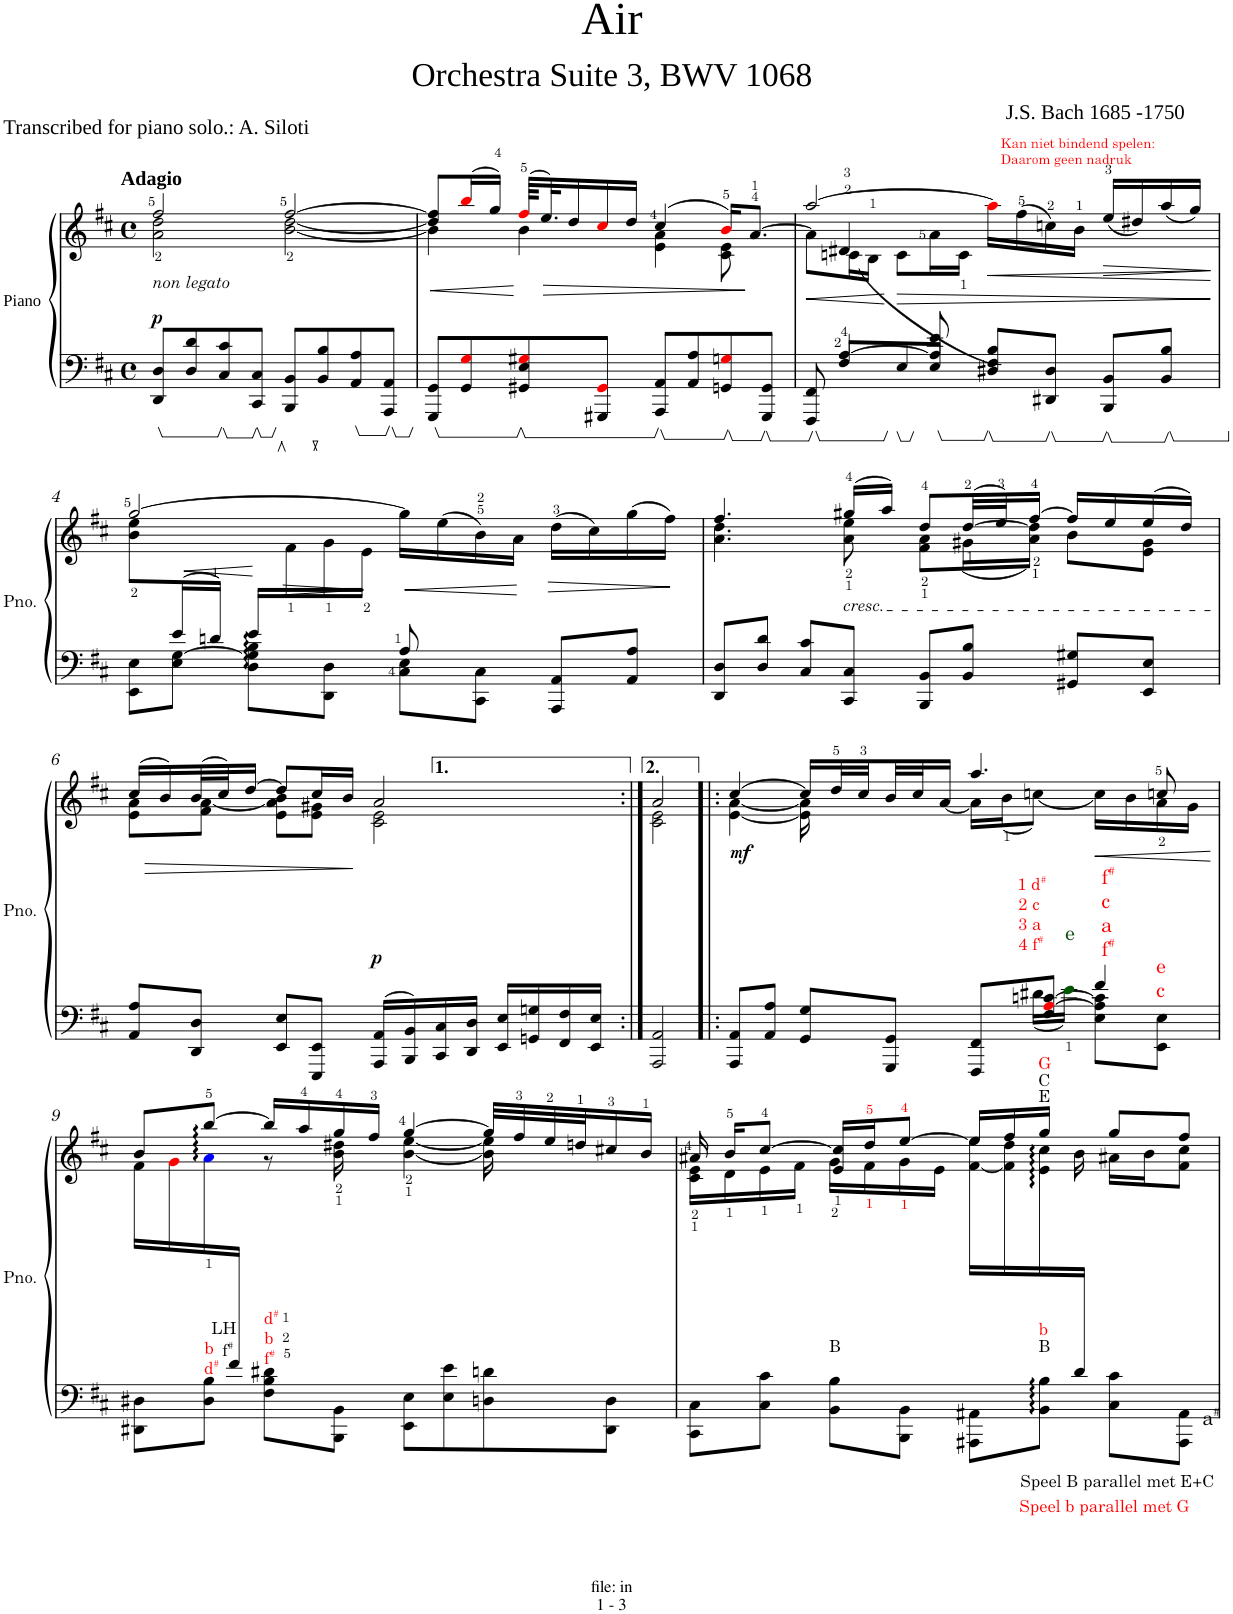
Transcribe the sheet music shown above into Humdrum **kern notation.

**kern	**kern	**dynam
*part1	*part1	*part1
*staff2	*staff1	*staff1/2
*I"Piano	*	*
*I'Pno.	*	*
*clefF4	*clefG2	*
*k[f#c#]	*k[f#c#]	*
*M4/4	*M4/4	*
*met(c)	*met(c)	*
=1	=1	=1
*	*^	*
!	!LO:TX:a:B:t=Adagio	!	!
!LO:TX:a:i:t=non legato	!	!	!
!	!	!	!LO:DY:a=2
8DD/ 8D/L	2a\ 2dd\	2ff#/	p
8D/ 8d/	.	.	.
8C#/ 8c#/	.	.	.
8CC#/ 8C#/J	.	.	.
8BBB/ 8BB/L	[2b\ [2dd\	[2ff#/	.
8BB/ 8B/	.	.	.
8AA/ 8A/	.	.	.
8AAA/ 8AA/J	.	.	.
=2	=2	=2	=2
!	!	!	!LO:HP:b
8GGG/ 8GG/L	8dd/] 8ff#/]L	4b\]	<
8GG/ 8Gi/	(16bbi/L	.	.
.	16gg/JJ)	.	.
8GG#X/ 8E/ 8G#Xi/	(64ff#i/KLLL	4b\	[
!	!	!	!LO:HP:b
.	32.ee/L)	.	>
.	16dd/	.	.
8GGG#X/ 8GG#i/J	16cc#i/	.	.
.	16dd/JJ	.	.
8AAA/ 8AA/L	(4cc#/	4e\ 4a\	.
8AA/ 8A/	.	.	.
8GGn/ 8Gni/	16bi/KL)	8c#\ 8e\	.
.	[8.a/J	.	]
8GGG#/ 8GG/J	.	8ryy	.
=3	=3	=3	=3
*^	*	*^	*
8FFF#/ 8FF#/	8ryy	[2aa/	8a\L]	8ryy	.
8F#/L	[4A/	.	(16cn\L	4d#X/	.
.	.	.	16B\JJ	.	.
8E/	.	.	8c\L	.	.
8E/J	8A/] 8e/	.	16a\L	2ryy	.
.	.	.	16c\JJ	.	.
!	!	!LO:TX:a:color=#FF0000:t=Kan niet bindend spelen&colon;	!	!	!
!	!	!LO:TX:a:t=Daarom geen nadruk	!	!	!
!	!	!	!	!	!LO:HP:b
8D#X/ 8F#/ 8B/L)	2ryy	16aai\LL]	4ryy	.	<
.	.	(16ff#\	.	.	.
8DD#X/ 8D#/J	.	16ccn\)	.	.	.
.	.	16b\JJ	.	.	.
!	!	!	!	!	!LO:HP:b
8BBB/ 8BB/L	.	16ryy	(16ee/LL	.	>
.	.	16ryy	16dd#X/)	.	.
8BB/ 8B/J	.	16ryy	(16aa/	8ryy	.
.	.	16ryy	16gg/JJ)	.	.
*v	*v	*	*	*	*
*	*v	*v	*v	*
.	.	[ ]
!!LO:LB:g=z
=4	=4	=4
*^	*^	*
*	*^	*	*	*
8ryy	8EE\ 8E\L	2ryy	[2gg/	8b\ 8ee\L	.
16e/L	8E\ [8G\J	.	.	8.ryy	.
16dn/JJ	.	.	.	.	.
16e/LL	8D\ 8G\] 8B\L	.	.	.	.
2ryy	.	.	.	16f#\	.
.	8DD\ 8D\J	.	.	16g\	.
.	.	.	.	16e\JJ	.
.	8C#\ 8E\L	8A/	16gg\LL]	2ryy	.
.	.	.	(16ee\	.	.
.	8CC#\ 8C#\J	4.ryy	16b\)	.	.
.	.	.	16a\JJ	.	.
!	!	!	!	!	!LO:HP:b
.	8AAA/ 8AA/L	.	(16dd\LL	.	>
8.ryy	.	.	16cc#\)	.	.
.	8AA/ 8A/J	.	(16gg\	.	.
.	.	.	16ff#\JJ)	.	]
*v	*v	*v	*	*	*
=5	=5	=5	=5
8DD/ 8D/L	4.ff#/	4.a\ 4.dd\	.
8D/ 8d/J	.	.	.
8C#/ 8c#/L	.	.	.
!	!LO:TX:b:i:t=cresc.	!	!
8CC#/ 8C#/J	(16gg#X/LL	8a\ 8ee\	.
.	16aa/JJ)	.	.
8BBB/ 8BB/L	8dd/L	8f#\ 8a\L	.
8BB/ 8B/J	([32dd/LL	(16g#X\L	.
.	32ee/J)	.	.
.	[16ff#/JJ	16a\ 16dd\]JJ)	.
8GG#X/ 8G#X/L	16ff#/LL]	8b\L	.
.	16ee/	.	.
8EE/ 8E/J	(16ee/	8e\ 8g#\J	.
.	16dd/JJ)	.	.
!!LO:LB:g=z	!!
=6	=6	=6	=6
!	!	!	!LO:HP:b
8AA/ 8A/L	(16cc#/LL	8e\ 8a\L	>
.	16b/)	.	.
8DD/ 8D/J	(32b/L	8f#\ [8a\J	.
.	32cc#/J)	.	.
.	[16dd/JJ	.	.
8EE/ 8E/L	8dd/L]	8e\ 8a\] 8b\L	.
8EEE/ 8EE/J	16cc#/L	8e\ 8g#X\J	.
.	16b/JJ	.	.
!	!	!	!LO:DY:n=1:a=2
16AAA/ 16AA/LL	2a/	2c#\ 2e\	] p
16BBB/ 16BB/	.	.	.
16CC#/ 16C#/	.	.	.
16DD/ 16D/JJ	.	.	.
16EE/ 16E/LL	.	.	.
16GGn/ 16Gn/	.	.	.
16FF#/ 16F#/	.	.	.
16EE/ 16E/JJ	.	.	.
=7:|!	=7:|!	=7:|!	=7:|!
2AAA/ 2AA/	2a/	2c#\ 2e\	.
=8!|:	=8!|:	=8!|:	=8!|:
*^	*	*	*
!	!	!	!	!LO:DY:a=2
8AAA/ 8AA/L	8ryy	[4cc#/	[4e\ [4a\	mf
*v	*v	*	*	*
8AA/ 8A/J	.	.	.
8GG/ 8G/L	16cc#/LL]	16e\] 16a\]	.
.	32dd/L	8.ryy	.
.	32cc#/	.	.
8GGG/ 8GG/J	32b/	.	.
.	32cc#/J	.	.
.	[<16a/JJ	.	.
8FFF#/ 8FF#/L	4.aa/	16a\LL]	.
.	.	(16b\J	.
*^	*	*	*
!LO:TX:a:color=#FF0000:t=1 d	!	!	!	!
!LO:TX:a:t=#	!	!	!	!
!LO:TX:a:t=2 c	!	!	!	!
!LO:TX:a:t=3 a	!	!	!	!
!LO:TX:a:t=4 f	!	!	!	!
!LO:TX:a:t=#	!	!	!	!
8F#/ [8Ai/ [8cn/J	16d#X\LL	.	[8ccn\J)	.
!	!LO:TX:a:color=#005500:t=e	!	!	!
.	16ej\JJ	.	.	.
!LO:TX:a:color=#FF0000:t=f	!	!	!	!
!LO:TX:a:t=#	!	!	!	!
!LO:TX:a:t=c	!	!	!	!
!LO:TX:a:t=a	!	!	!	!
!LO:TX:a:t=f	!	!	!	!
!LO:TX:a:t=#	!	!	!	!
8E\ 8A\] 8c\]L	4f#/	.	16cc\LL]	.
.	.	.	16b\	.
!LO:TX:a:color=#FF0000:t=e	!	!	!	!
!LO:TX:a:t=c	!	!	!	!
8EE\ 8E\J	.	8ccn/	16a\	.
.	.	.	16g\JJ	.
!!LO:LB:g=z	!!
=9	=9	=9	=9	=9
8.ryy	8DD#X\ 8D#X\L	8b/L	16f#\LL	.
.	.	.	16gi\	.
!	!LO:TX:a:color=#FF0000:t=b	!	!	!
!	!LO:TX:a:t=d	!	!	!
!	!LO:TX:a:t=#	!	!	!
.	8D#\ 8B\J	[8bb/J	16aZ\	.
!	!	!	!LO:TX:b:t=f	!
!	!	!	!LO:TX:b:t=#	!
!	!	!	!LO:TX:b:t=LH	!
16f#/JJ	.	.	16ryy	.
!LO:TX:a:color=#FF0000:t=d	!	!	!	!
!LO:TX:a:t=#	!	!	!	!
!LO:TX:a:t=b	!	!	!	!
!LO:TX:a:t=f	!	!	!	!
!LO:TX:a:t=#	!	!	!	!
2.ryy	8F#\ 8B\ 8d#X\L	16bb/LL]	8r	.
.	.	16aa/	.	.
.	8BBB\ 8BB\J	16gg/	16b\ 16dd#X\	.
.	.	16ff#/JJ	16ryy	.
.	8EE\ 8E\L	[4gg/	[4b\ [4ee\	.
.	8E\ 8e\	.	.	.
.	8Dn\ 8dn\	32gg/LLL]	16b\] 16ee\]	.
.	.	32ff#/	.	.
.	.	32ee/	8.ryy	.
.	.	32ddn/J	.	.
.	8DD#\ 8D\J	16cc#X/	.	.
.	.	16b/JJ	.	.
=10	=10	=10	=10	=10
*	*	*	*^	*
8.ryy	8CC#\ 8C#\L	16ryy	16c#\ 16e\LL	16a#X/	.
.	.	16b/KL	16d\	2...ryy	.
.	8C#\ 8c#\J	[8cc#/J	16e\	.	.
.	.	.	16f#\JJ	.	.
!	!LO:TX:a:t=B	!	!	!	!
.	8BB\ 8B\L	16e/< 16cc#/]<LL	16g\LL	.	.
.	.	16dd/J	16f#\	.	.
.	8BBB\ 8BB\J	[8ee/J	16g\	.	.
.	.	.	16e\JJ	.	.
.	8AAA#X\ 8AA#X\L	[16f#\ 16ee\]LL	16ee/LL	.	.
.	.	16f#\] 16dd\	16ff#/	.	.
!	!	!LO:TX:a:t=E	!	!	!
!	!	!LO:TX:a:t=C	!	!	!
!	!	!LO:TX:a:color=#FF0000:t=G	!	!	!
!	!LO:TX:a:t=B	!	!	!	!
!	!LO:TX:a:color=#FF0000:t=b	!	!	!	!
!	!LO:TX:b:t=Speel B parallel met E+C	!	!	!	!
!	!LO:TX:b:color=#FF0000:t=Speel b parallel met G	!	!	!	!
.	8BB\: 8B\:J	16e\ 16cc#\	16gg/JJ	.	.
16d/JJ	.	16ryy	16b\	.	.
4ryy	8C#\ 8c#\L	8gg/L	16a#X\LL	.	.
.	.	.	16b\J	.	.
!	!LO:TX:a:t=a	!	!	!	!
!	!LO:TX:a:t=#	!	!	!	!
.	8AAA#\ 8AA#\J	8ff#/J	8f#\ 8cc#\J	.	.
*v	*v	*	*	*	*
*	*v	*v	*v	*
=	=	=
*-	*-	*-
